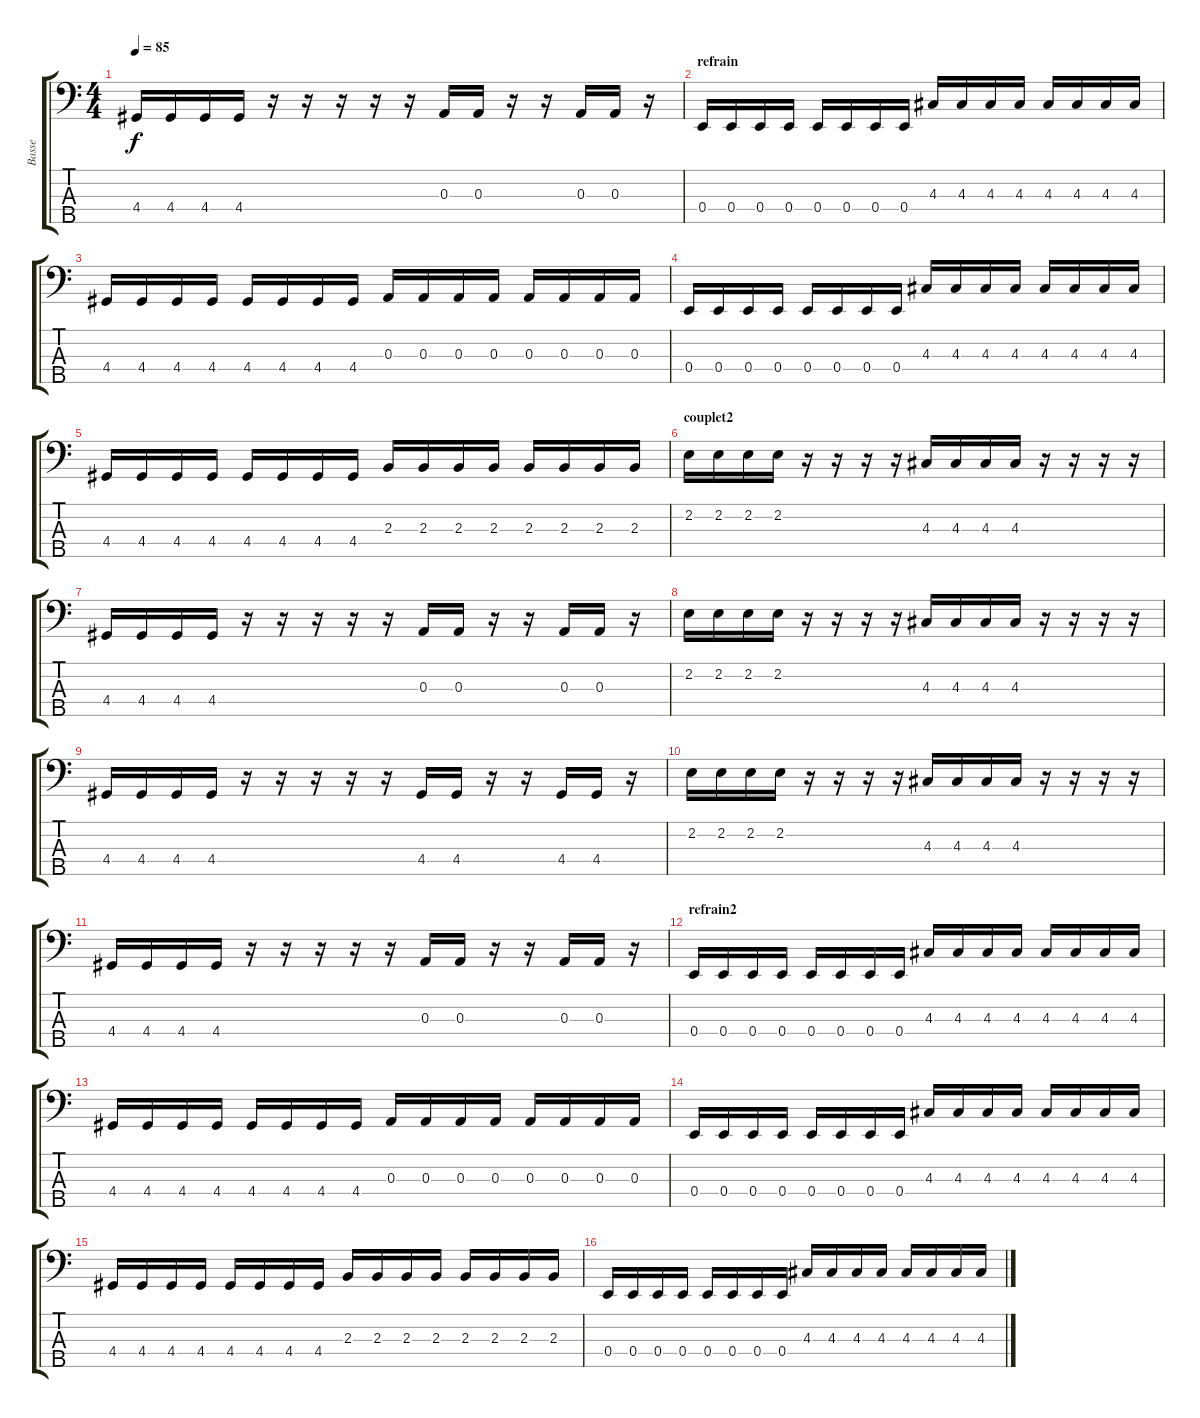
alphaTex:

\track ("Basse" "Basse") {instrument slapbass1}
\staff {score tabs}
\tuning (G2 D2 A1 E1 B0) {hide}
\ts (4 4)
\tempo 85
\clef f4
\ks c
4.4.16{dy f} 4.4.16 4.4.16 4.4.16 r.16 r.16 r.16 r.16 r.16 0.3.16 0.3.16 r.16 r.16 0.3.16 0.3.16 r.16 |
\section ("" "refrain")
0.4.16{volume 13 instrument lead8bassandlead} 0.4.16 0.4.16 0.4.16 0.4.16 0.4.16 0.4.16 0.4.16 4.3.16 4.3.16 4.3.16 4.3.16 4.3.16 4.3.16 4.3.16 4.3.16 |
4.4.16 4.4.16 4.4.16 4.4.16 4.4.16 4.4.16 4.4.16 4.4.16 0.3.16 0.3.16 0.3.16 0.3.16 0.3.16 0.3.16 0.3.16 0.3.16 |
0.4.16{volume 13 instrument lead8bassandlead} 0.4.16 0.4.16 0.4.16 0.4.16 0.4.16 0.4.16 0.4.16 4.3.16 4.3.16 4.3.16 4.3.16 4.3.16 4.3.16 4.3.16 4.3.16 |
4.4.16 4.4.16 4.4.16 4.4.16 4.4.16 4.4.16 4.4.16 4.4.16 2.3.16 2.3.16 2.3.16 2.3.16 2.3.16 2.3.16 2.3.16 2.3.16 |
\section ("" "couplet2")
2.2.16{instrument lead8bassandlead} 2.2.16 2.2.16 2.2.16 r.16 r.16 r.16 r.16 4.3.16 4.3.16 4.3.16 4.3.16 r.16 r.16 r.16 r.16 |
4.4.16 4.4.16 4.4.16 4.4.16 r.16 r.16 r.16 r.16 r.16 0.3.16 0.3.16 r.16 r.16 0.3.16 0.3.16 r.16 |
2.2.16{instrument lead8bassandlead} 2.2.16 2.2.16 2.2.16 r.16 r.16 r.16 r.16 4.3.16 4.3.16 4.3.16 4.3.16 r.16 r.16 r.16 r.16 |
4.4.16 4.4.16 4.4.16 4.4.16 r.16 r.16 r.16 r.16 r.16 4.4.16 4.4.16 r.16 r.16 4.4.16 4.4.16 r.16 |
2.2.16{instrument lead8bassandlead} 2.2.16 2.2.16 2.2.16 r.16 r.16 r.16 r.16 4.3.16 4.3.16 4.3.16 4.3.16 r.16 r.16 r.16 r.16 |
4.4.16 4.4.16 4.4.16 4.4.16 r.16 r.16 r.16 r.16 r.16 0.3.16 0.3.16 r.16 r.16 0.3.16 0.3.16 r.16 |
\section ("" "refrain2")
0.4.16{volume 13 instrument lead8bassandlead} 0.4.16 0.4.16 0.4.16 0.4.16 0.4.16 0.4.16 0.4.16 4.3.16 4.3.16 4.3.16 4.3.16 4.3.16 4.3.16 4.3.16 4.3.16 |
4.4.16 4.4.16 4.4.16 4.4.16 4.4.16 4.4.16 4.4.16 4.4.16 0.3.16 0.3.16 0.3.16 0.3.16 0.3.16 0.3.16 0.3.16 0.3.16 |
0.4.16{volume 13 instrument lead8bassandlead} 0.4.16 0.4.16 0.4.16 0.4.16 0.4.16 0.4.16 0.4.16 4.3.16 4.3.16 4.3.16 4.3.16 4.3.16 4.3.16 4.3.16 4.3.16 |
4.4.16 4.4.16 4.4.16 4.4.16 4.4.16 4.4.16 4.4.16 4.4.16 2.3.16 2.3.16 2.3.16 2.3.16 2.3.16 2.3.16 2.3.16 2.3.16 |
0.4.16{volume 13 instrument lead8bassandlead} 0.4.16 0.4.16 0.4.16 0.4.16 0.4.16 0.4.16 0.4.16 4.3.16 4.3.16 4.3.16 4.3.16 4.3.16 4.3.16 4.3.16 4.3.16
